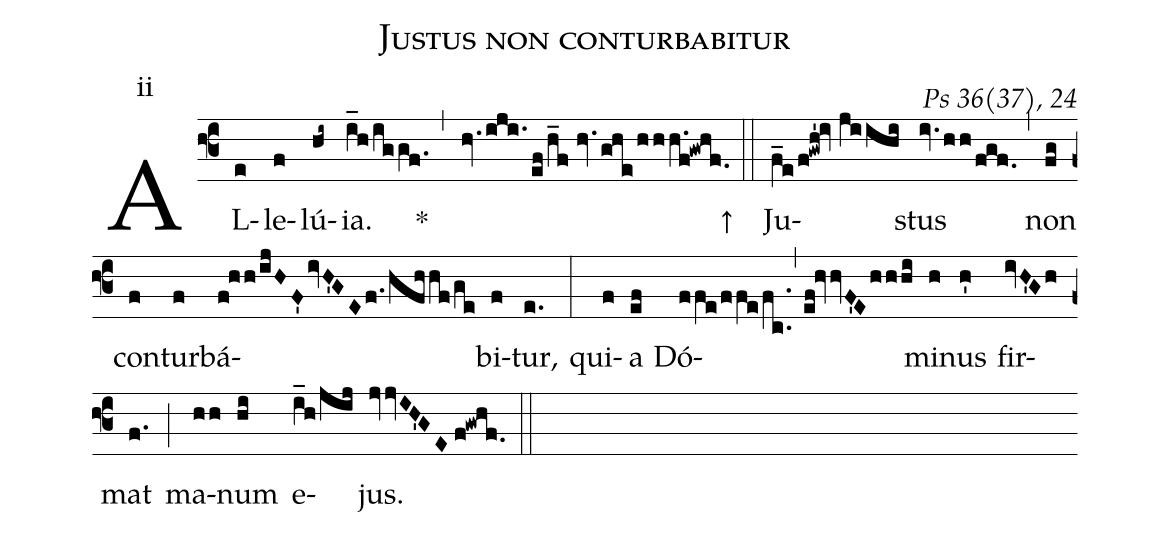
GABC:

name:Justus non conturbabitur;
commentary: Ps 36(37), 24;
mode:ii;
%%
(f3) AL(e)le(f)lú(hi~)ia.(i_h/iggf.) *(,) (hv.iji./ef/h_f//hv.ghe/hhh.f!gwhf.) ↑(::) Ju(f_e/f!gwh'!iv//jiihi)stus(iv.hh/fgf.) (,) non(fg) con(f)tur(f)bá(f!hh/ijHF'ivH'GEf./hfhhf/ge)bi(f)tur,(e.) (:) qui(f)a(ef) Dó(ffe/ffe/fc..,ef!hvvF'Ehhhi)mi(h)nus(h') fir(ivH'Gh)mat(f.) (;) ma(hh)num(hi) () e(i_h/jij)jus.(jvvIH'GE//f!gwhf.) (::)
